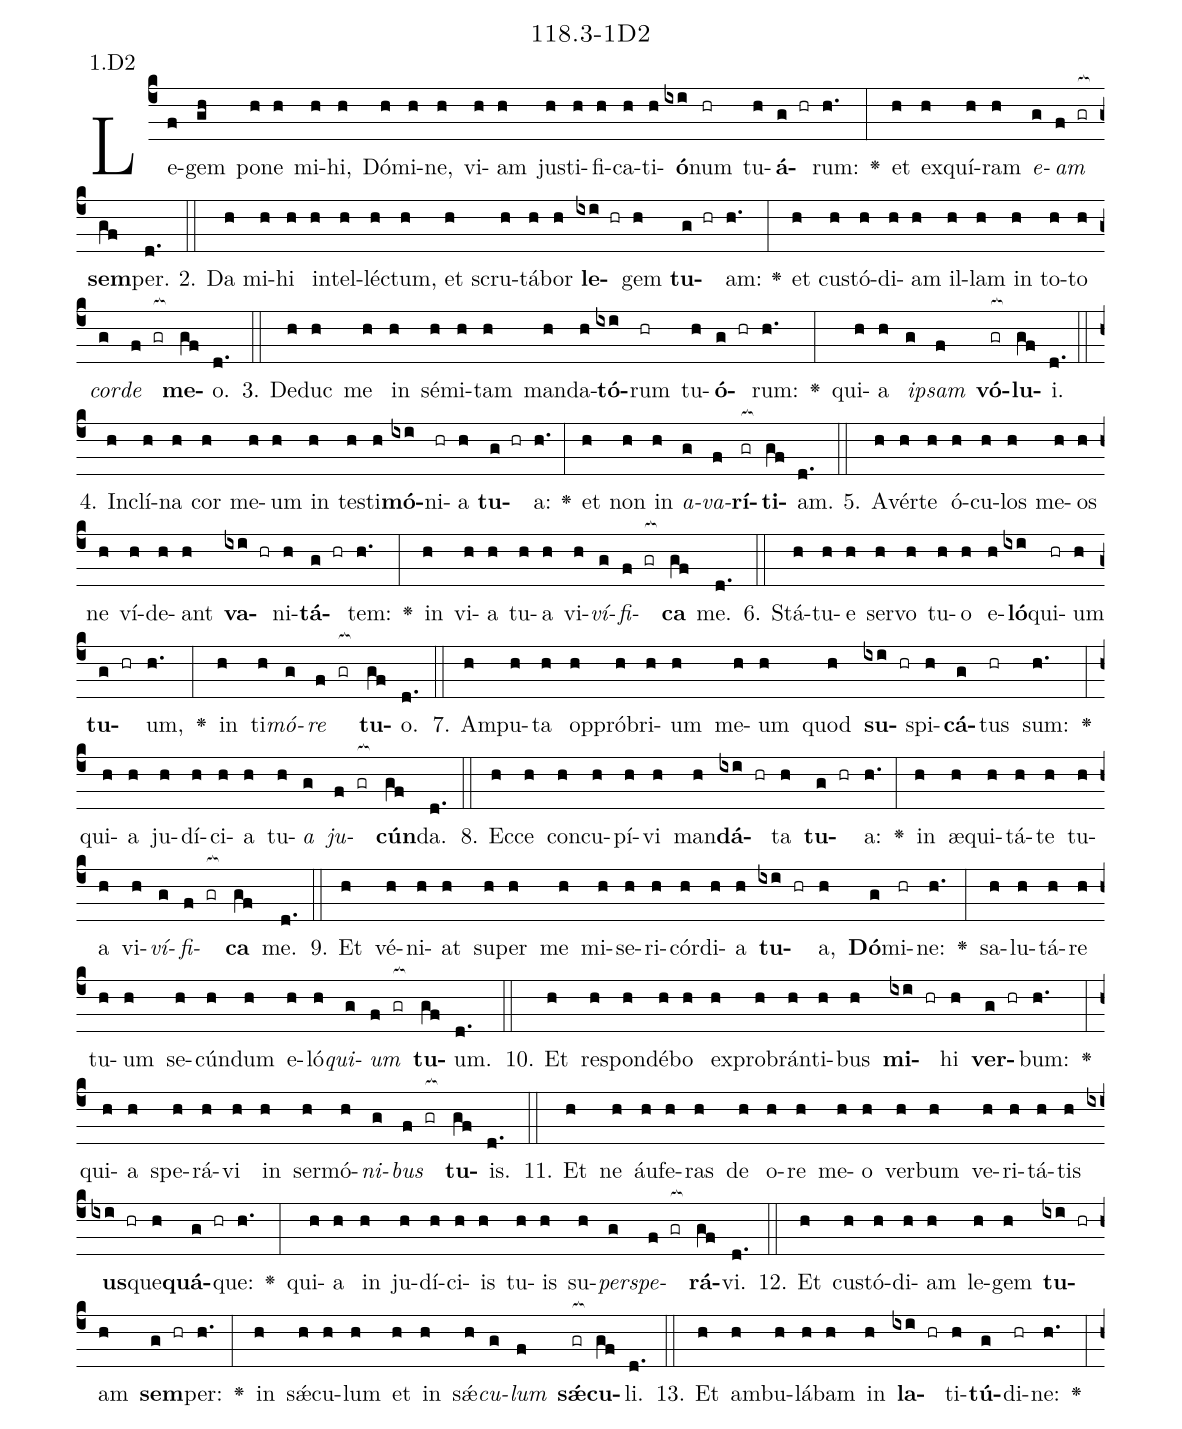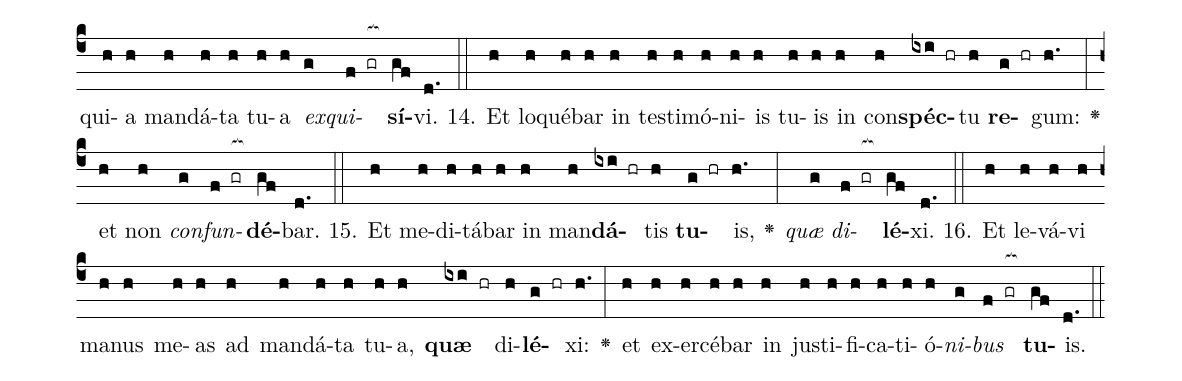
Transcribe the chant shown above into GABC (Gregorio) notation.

name: 118.3-1D2;
annotation: 1.D2;
%%
(c4)Le(f)gem(gh) po(h)ne(h) mi(h)hi,(h) Dó(h)mi(h)ne,(h) vi(h)am(h) jus(h)ti(h)fi(h)ca(h)ti(h)<b>ó</b>(ixi)num(hr) tu(h)<b>á</b>(g hr)rum:(h.) <v>\greheightstar</v>(:) et(h) ex(h)quí(h)ram(h) <i>e</i>(g)<i>am</i>(f gr[ocb:1{]) <b>sem</b>(gf[ocb:0}])per.(d.) (::)
2. Da(h) mi(h)hi(h) in(h)tel(h)léc(h)tum,(h) et(h) scru(h)tá(h)bor(h) <b>le</b>(ixi hr)gem(h) <b>tu</b>(g hr)am:(h.) <v>\greheightstar</v>(:) et(h) cus(h)tó(h)di(h)am(h) il(h)lam(h) in(h) to(h)to(h) <i>cor</i>(g)<i>de</i>(f gr[ocb:1{]) <b>me</b>(gf[ocb:0}])o.(d.) (::)
3. De(h)duc(h) me(h) in(h) sé(h)mi(h)tam(h) man(h)da(h)<b>tó</b>(ixi)rum(hr) tu(h)<b>ó</b>(g hr)rum:(h.) <v>\greheightstar</v>(:) qui(h)a(h) <i>ip</i>(g)<i>sam</i>(f) <b>vó</b>(gr[ocb:1{])<b>lu</b>(gf[ocb:0}])i.(d.) (::)
4. In(h)clí(h)na(h) cor(h) me(h)um(h) in(h) tes(h)ti(h)<b>mó</b>(ixi)ni(hr)a(h) <b>tu</b>(g hr)a:(h.) <v>\greheightstar</v>(:) et(h) non(h) in(h) <i>a</i>(g)<i>va</i>(f)<b>rí</b>(gr[ocb:1{])<b>ti</b>(gf[ocb:0}])am.(d.) (::)
5. A(h)vér(h)te(h) ó(h)cu(h)los(h) me(h)os(h) ne(h) ví(h)de(h)ant(h) <b>va</b>(ixi hr)ni(h)<b>tá</b>(g hr)tem:(h.) <v>\greheightstar</v>(:) in(h) vi(h)a(h) tu(h)a(h) vi(h)<i>ví</i>(g)<i>fi</i>(f gr[ocb:1{])<b>ca</b>(gf[ocb:0}]) me.(d.) (::)
6. Stá(h)tu(h)e(h) ser(h)vo(h) tu(h)o(h) e(h)<b>ló</b>(ixi)qui(hr)um(h) <b>tu</b>(g hr)um,(h.) <v>\greheightstar</v>(:) in(h) ti(h)<i>mó</i>(g)<i>re</i>(f gr[ocb:1{]) <b>tu</b>(gf[ocb:0}])o.(d.) (::)
7. Am(h)pu(h)ta(h) op(h)pró(h)bri(h)um(h) me(h)um(h) quod(h) <b>su</b>(ixi hr)spi(h)<b>cá</b>(g)tus(hr) sum:(h.) <v>\greheightstar</v>(:) qui(h)a(h) ju(h)dí(h)ci(h)a(h) tu(h)<i>a</i>(g) <i>ju</i>(f gr[ocb:1{])<b>cún</b>(gf[ocb:0}])da.(d.) (::)
8. Ec(h)ce(h) con(h)cu(h)pí(h)vi(h) man(h)<b>dá</b>(ixi hr)ta(h) <b>tu</b>(g hr)a:(h.) <v>\greheightstar</v>(:) in(h) æ(h)qui(h)tá(h)te(h) tu(h)a(h) vi(h)<i>ví</i>(g)<i>fi</i>(f gr[ocb:1{])<b>ca</b>(gf[ocb:0}]) me.(d.) (::)
9. Et(h) vé(h)ni(h)at(h) su(h)per(h) me(h) mi(h)se(h)ri(h)cór(h)di(h)a(h) <b>tu</b>(ixi hr)a,(h) <b>Dó</b>(g)mi(hr)ne:(h.) <v>\greheightstar</v>(:) sa(h)lu(h)tá(h)re(h) tu(h)um(h) se(h)cún(h)dum(h) e(h)ló(h)<i>qui</i>(g)<i>um</i>(f gr[ocb:1{]) <b>tu</b>(gf[ocb:0}])um.(d.) (::)
10. Et(h) re(h)spon(h)dé(h)bo(h) ex(h)pro(h)brán(h)ti(h)bus(h) <b>mi</b>(ixi hr)hi(h) <b>ver</b>(g hr)bum:(h.) <v>\greheightstar</v>(:) qui(h)a(h) spe(h)rá(h)vi(h) in(h) ser(h)mó(h)<i>ni</i>(g)<i>bus</i>(f gr[ocb:1{]) <b>tu</b>(gf[ocb:0}])is.(d.) (::)
11. Et(h) ne(h) áu(h)fe(h)ras(h) de(h) o(h)re(h) me(h)o(h) ver(h)bum(h) ve(h)ri(h)tá(h)tis(h) <b>us</b>(ixi hr)que(h)<b>quá</b>(g hr)que:(h.) <v>\greheightstar</v>(:) qui(h)a(h) in(h) ju(h)dí(h)ci(h)is(h) tu(h)is(h) su(h)<i>per</i>(g)<i>spe</i>(f gr[ocb:1{])<b>rá</b>(gf[ocb:0}])vi.(d.) (::)
12. Et(h) cus(h)tó(h)di(h)am(h) le(h)gem(h) <b>tu</b>(ixi hr)am(h) <b>sem</b>(g hr)per:(h.) <v>\greheightstar</v>(:) in(h) sǽ(h)cu(h)lum(h) et(h) in(h) sǽ(h)<i>cu</i>(g)<i>lum</i>(f) <b>sǽ</b>(gr[ocb:1{])<b>cu</b>(gf[ocb:0}])li.(d.) (::)
13. Et(h) am(h)bu(h)lá(h)bam(h) in(h) <b>la</b>(ixi hr)ti(h)<b>tú</b>(g)di(hr)ne:(h.) <v>\greheightstar</v>(:) qui(h)a(h) man(h)dá(h)ta(h) tu(h)a(h) <i>ex</i>(g)<i>qui</i>(f gr[ocb:1{])<b>sí</b>(gf[ocb:0}])vi.(d.) (::)
14. Et(h) lo(h)qué(h)bar(h) in(h) tes(h)ti(h)mó(h)ni(h)is(h) tu(h)is(h) in(h) con(h)<b>spéc</b>(ixi hr)tu(h) <b>re</b>(g hr)gum:(h.) <v>\greheightstar</v>(:) et(h) non(h) <i>con</i>(g)<i>fun</i>(f gr[ocb:1{])<b>dé</b>(gf[ocb:0}])bar.(d.) (::)
15. Et(h) me(h)di(h)tá(h)bar(h) in(h) man(h)<b>dá</b>(ixi hr)tis(h) <b>tu</b>(g hr)is,(h.) <v>\greheightstar</v>(:) <i>quæ</i>(g) <i>di</i>(f gr[ocb:1{])<b>lé</b>(gf[ocb:0}])xi.(d.) (::)
16. Et(h) le(h)vá(h)vi(h) ma(h)nus(h) me(h)as(h) ad(h) man(h)dá(h)ta(h) tu(h)a,(h) <b>quæ</b>(ixi hr) di(h)<b>lé</b>(g hr)xi:(h.) <v>\greheightstar</v>(:) et(h) ex(h)er(h)cé(h)bar(h) in(h) jus(h)ti(h)fi(h)ca(h)ti(h)ó(h)<i>ni</i>(g)<i>bus</i>(f gr[ocb:1{]) <b>tu</b>(gf[ocb:0}])is.(d.) (::)
